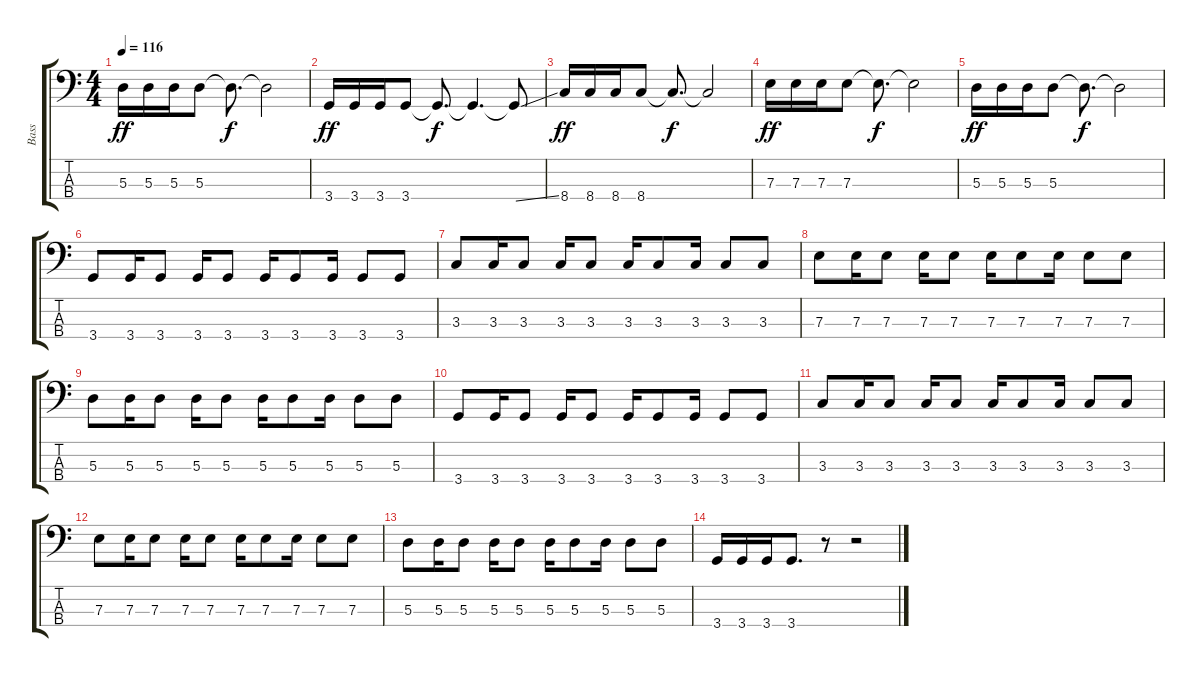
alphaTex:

\track ("Bass" "Bass") {instrument electricbasspick}
\staff {score tabs}
\tuning (G2 D2 A1 E1) {hide}
\ts (4 4)
\tempo 116
\clef f4
\ks c
5.3.16{dy ff} 5.3.16 5.3.16 5.3.8 5.3{t}.8{d dy f} 5.3{t}.2 |
3.4.16{dy ff} 3.4.16 3.4.16 3.4.8 3.4{t}.8{d dy f} 3.4{t}.4{d} 3.4{ss t}.8 |
8.4.16{dy ff} 8.4.16 8.4.16 8.4.8 8.4{t}.8{d dy f} 8.4{t}.2 |
7.3.16{dy ff} 7.3.16 7.3.16 7.3.8 7.3{t}.8{d dy f} 7.3{t}.2 |
5.3.16{dy ff} 5.3.16 5.3.16 5.3.8 5.3{t}.8{d dy f} 5.3{t}.2 |
3.4.8{volume 16} 3.4.16 3.4.8 3.4.16 3.4.8 3.4.16 3.4.8 3.4.16 3.4.8 3.4.8 |
3.3.8 3.3.16 3.3.8 3.3.16 3.3.8 3.3.16 3.3.8 3.3.16 3.3.8 3.3.8 |
7.3.8 7.3.16 7.3.8 7.3.16 7.3.8 7.3.16 7.3.8 7.3.16 7.3.8 7.3.8 |
5.3.8 5.3.16 5.3.8 5.3.16 5.3.8 5.3.16 5.3.8 5.3.16 5.3.8 5.3.8 |
3.4.8 3.4.16 3.4.8 3.4.16 3.4.8 3.4.16 3.4.8 3.4.16 3.4.8 3.4.8 |
3.3.8 3.3.16 3.3.8 3.3.16 3.3.8 3.3.16 3.3.8 3.3.16 3.3.8 3.3.8 |
7.3.8 7.3.16 7.3.8 7.3.16 7.3.8 7.3.16 7.3.8 7.3.16 7.3.8 7.3.8 |
5.3.8 5.3.16 5.3.8 5.3.16 5.3.8 5.3.16 5.3.8 5.3.16 5.3.8 5.3.8 |
3.4.16 3.4.16 3.4.16 3.4.8{d} r.8 r.2
